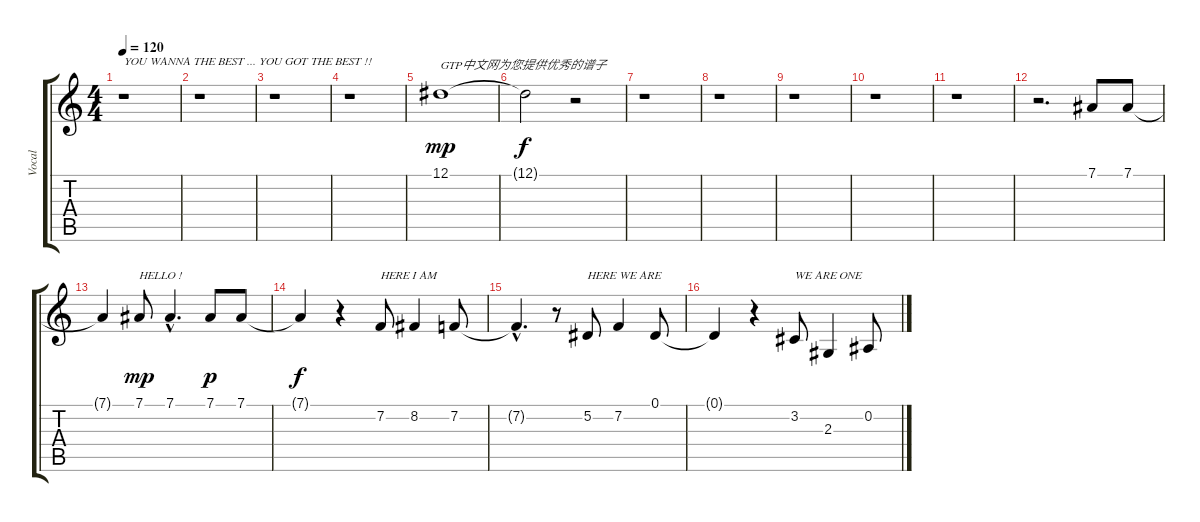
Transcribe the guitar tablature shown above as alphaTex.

\track ("Vocal" "Vocal") {instrument synthvoice}
\staff {score tabs}
\tuning (Eb4 Bb3 Gb3 Db3 Ab2 Eb2) {hide}
\ts (4 4)
\tempo 120
\clef g2
\ks c
r.1{txt "YOU WANNA THE BEST ... YOU GOT THE BEST !!" dy mp instrument synthvoice} |
r.1 |
r.1 |
r.1 |
12.1.1{txt "GTP中文网为您提供优秀的谱子"} |
12.1{t}.2{dy f} r.2 |
r.1 |
r.1 |
r.1 |
r.1 |
r.1 |
r.2{d} 7.1.8 7.1.8 |
7.1{t}.4 7.1.8{txt "HELLO !" dy mp} 7.1{hac}.4{d} 7.1.8{dy p} 7.1.8 |
7.1{t}.4{dy f} r.4 7.2.8{txt "HERE I AM"} 8.2.4 7.2.8 |
7.2{hac t}.4{d} r.8 5.2.8{txt "HERE WE ARE"} 7.2.4 0.1.8 |
0.1{t}.4 r.4 3.2.8{txt "WE ARE ONE"} 2.3.4 0.2.8
